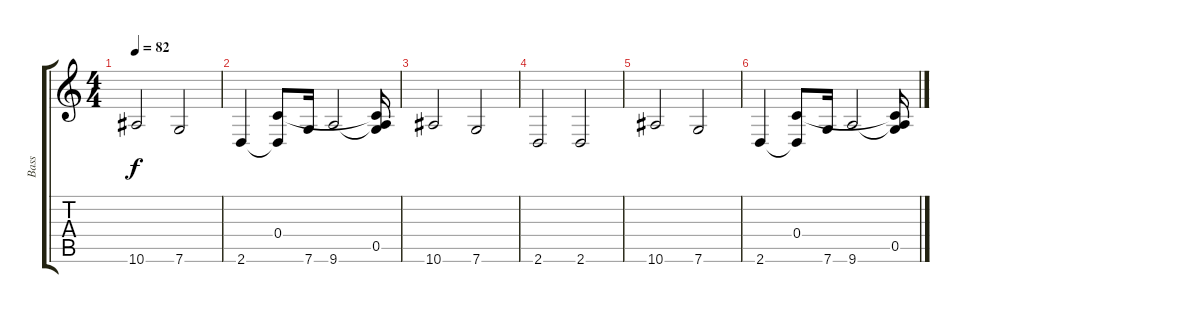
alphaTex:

\track ("Bass" "Bass") {instrument electricbasspick}
\staff {score tabs}
\tuning (D4 A3 F3 C3 G2 C2) {hide}
\ts (4 4)
\tempo 82
\clef g2
\ks c
10.6.2{dy f} 7.6.2 |
2.6.4 (0.4 2.6{t}).8 7.6.16 9.6.2 (0.4{t} 0.5 9.6{t}).16 |
10.6.2 7.6.2 |
2.6.2 2.6.2 |
10.6.2 7.6.2 |
2.6.4 (0.4 2.6{t}).8 7.6.16 9.6.2 (0.4{t} 0.5 9.6{t}).16
